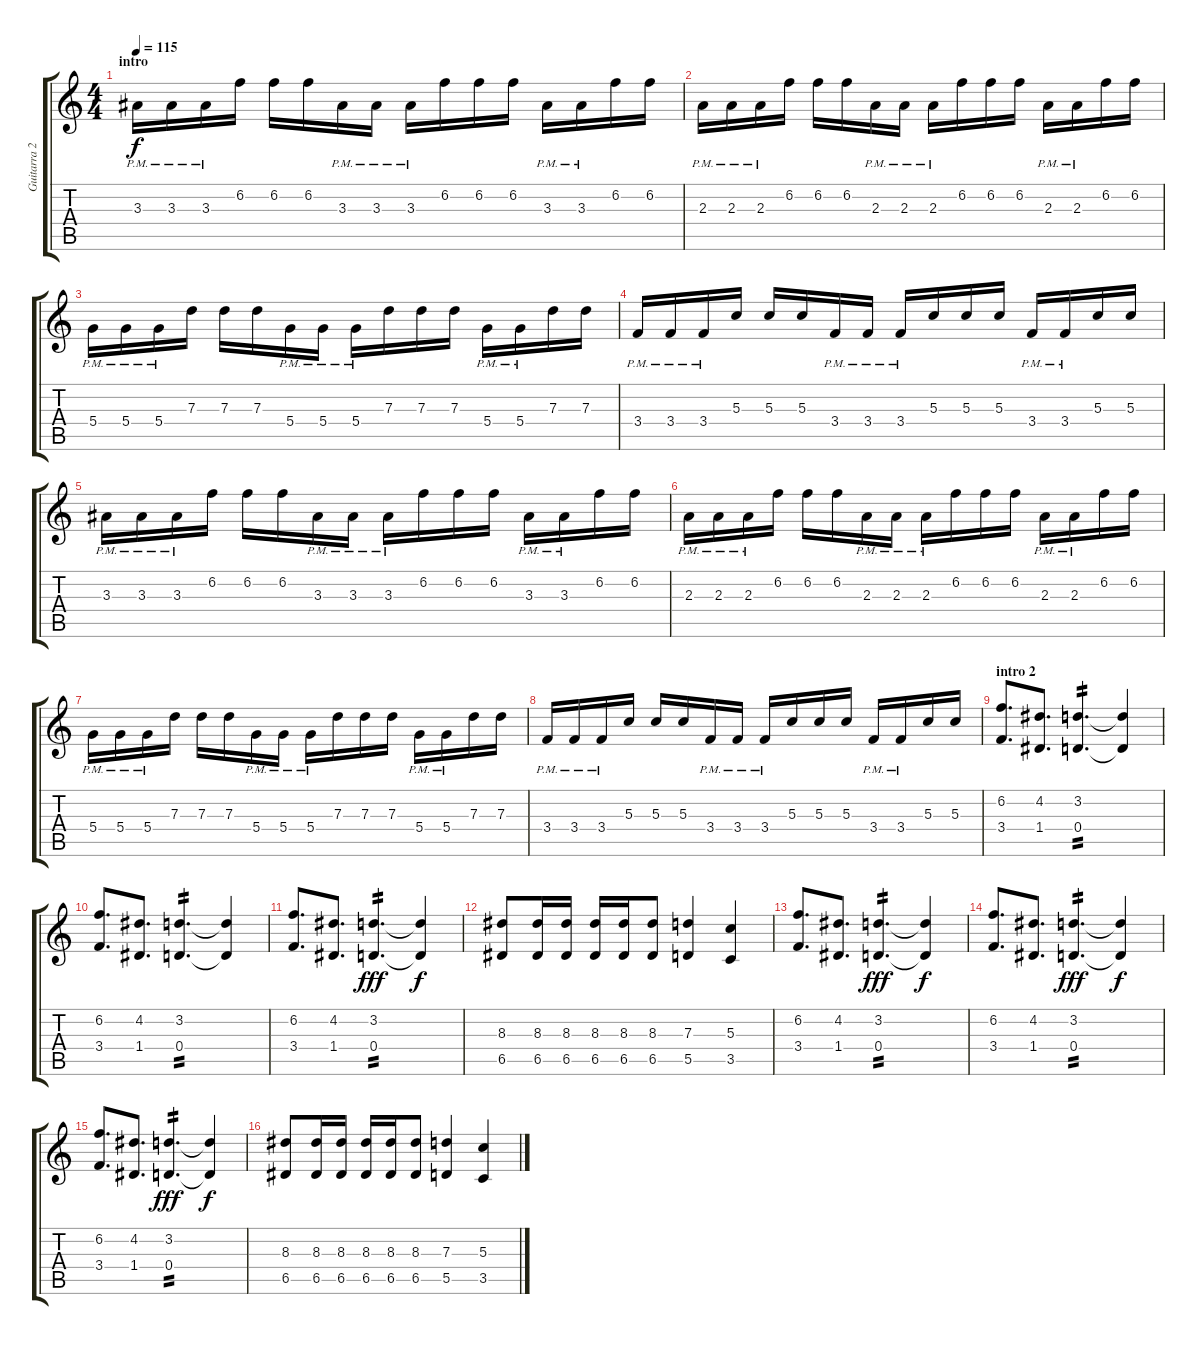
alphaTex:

\track ("Guitarra 2" "Guitarra 2") {instrument distortionguitar}
\staff {score tabs}
\tuning (E4 B3 G3 D3 A2 E2) {hide}
\ts (4 4)
\section ("" "intro")
\tempo 115
\clef g2
\ks c
3.3{pm}.16{dy f instrument distortionguitar} 3.3{pm}.16 3.3{pm}.16 6.2.16 6.2.16 6.2.16 3.3{pm}.16 3.3{pm}.16 3.3{pm}.16 6.2.16 6.2.16 6.2.16 3.3{pm}.16 3.3{pm}.16 6.2.16 6.2.16 |
2.3{pm}.16 2.3{pm}.16 2.3{pm}.16 6.2.16 6.2.16 6.2.16 2.3{pm}.16 2.3{pm}.16 2.3{pm}.16 6.2.16 6.2.16 6.2.16 2.3{pm}.16 2.3{pm}.16 6.2.16 6.2.16 |
5.4{pm}.16 5.4{pm}.16 5.4{pm}.16 7.3.16 7.3.16 7.3.16 5.4{pm}.16 5.4{pm}.16 5.4{pm}.16 7.3.16 7.3.16 7.3.16 5.4{pm}.16 5.4{pm}.16 7.3.16 7.3.16 |
3.4{pm}.16 3.4{pm}.16 3.4{pm}.16 5.3.16 5.3.16 5.3.16 3.4{pm}.16 3.4{pm}.16 3.4{pm}.16 5.3.16 5.3.16 5.3.16 3.4{pm}.16 3.4{pm}.16 5.3.16 5.3.16 |
3.3{pm}.16 3.3{pm}.16 3.3{pm}.16 6.2.16 6.2.16 6.2.16 3.3{pm}.16 3.3{pm}.16 3.3{pm}.16 6.2.16 6.2.16 6.2.16 3.3{pm}.16 3.3{pm}.16 6.2.16 6.2.16 |
2.3{pm}.16 2.3{pm}.16 2.3{pm}.16 6.2.16 6.2.16 6.2.16 2.3{pm}.16 2.3{pm}.16 2.3{pm}.16 6.2.16 6.2.16 6.2.16 2.3{pm}.16 2.3{pm}.16 6.2.16 6.2.16 |
5.4{pm}.16 5.4{pm}.16 5.4{pm}.16 7.3.16 7.3.16 7.3.16 5.4{pm}.16 5.4{pm}.16 5.4{pm}.16 7.3.16 7.3.16 7.3.16 5.4{pm}.16 5.4{pm}.16 7.3.16 7.3.16 |
3.4{pm}.16 3.4{pm}.16 3.4{pm}.16 5.3.16 5.3.16 5.3.16 3.4{pm}.16 3.4{pm}.16 3.4{pm}.16 5.3.16 5.3.16 5.3.16 3.4{pm}.16 3.4{pm}.16 5.3.16 5.3.16 |
\section ("" "intro 2")
(6.2 3.4).8{d} (4.2 1.4).8{d} (3.2 0.4).4{d tp 2} (3.2{t} 0.4{t}).4 |
(6.2 3.4).8{d} (4.2 1.4).8{d} (3.2 0.4).4{d tp 2} (3.2{t} 0.4{t}).4 |
(6.2 3.4).8{d} (4.2 1.4).8{d} (3.2 0.4).4{d tp 2 dy fff} (3.2{t} 0.4{t}).4{dy f} |
(8.3 6.5).8 (8.3 6.5).16 (8.3 6.5).16 (8.3 6.5).16 (8.3 6.5).16 (8.3 6.5).8 (7.3 5.5).4 (5.3 3.5).4 |
(6.2 3.4).8{d} (4.2 1.4).8{d} (3.2 0.4).4{d tp 2 dy fff} (3.2{t} 0.4{t}).4{dy f} |
(6.2 3.4).8{d} (4.2 1.4).8{d} (3.2 0.4).4{d tp 2 dy fff} (3.2{t} 0.4{t}).4{dy f} |
(6.2 3.4).8{d} (4.2 1.4).8{d} (3.2 0.4).4{d tp 2 dy fff} (3.2{t} 0.4{t}).4{dy f} |
(8.3 6.5).8 (8.3 6.5).16 (8.3 6.5).16 (8.3 6.5).16 (8.3 6.5).16 (8.3 6.5).8 (7.3 5.5).4 (5.3 3.5).4
